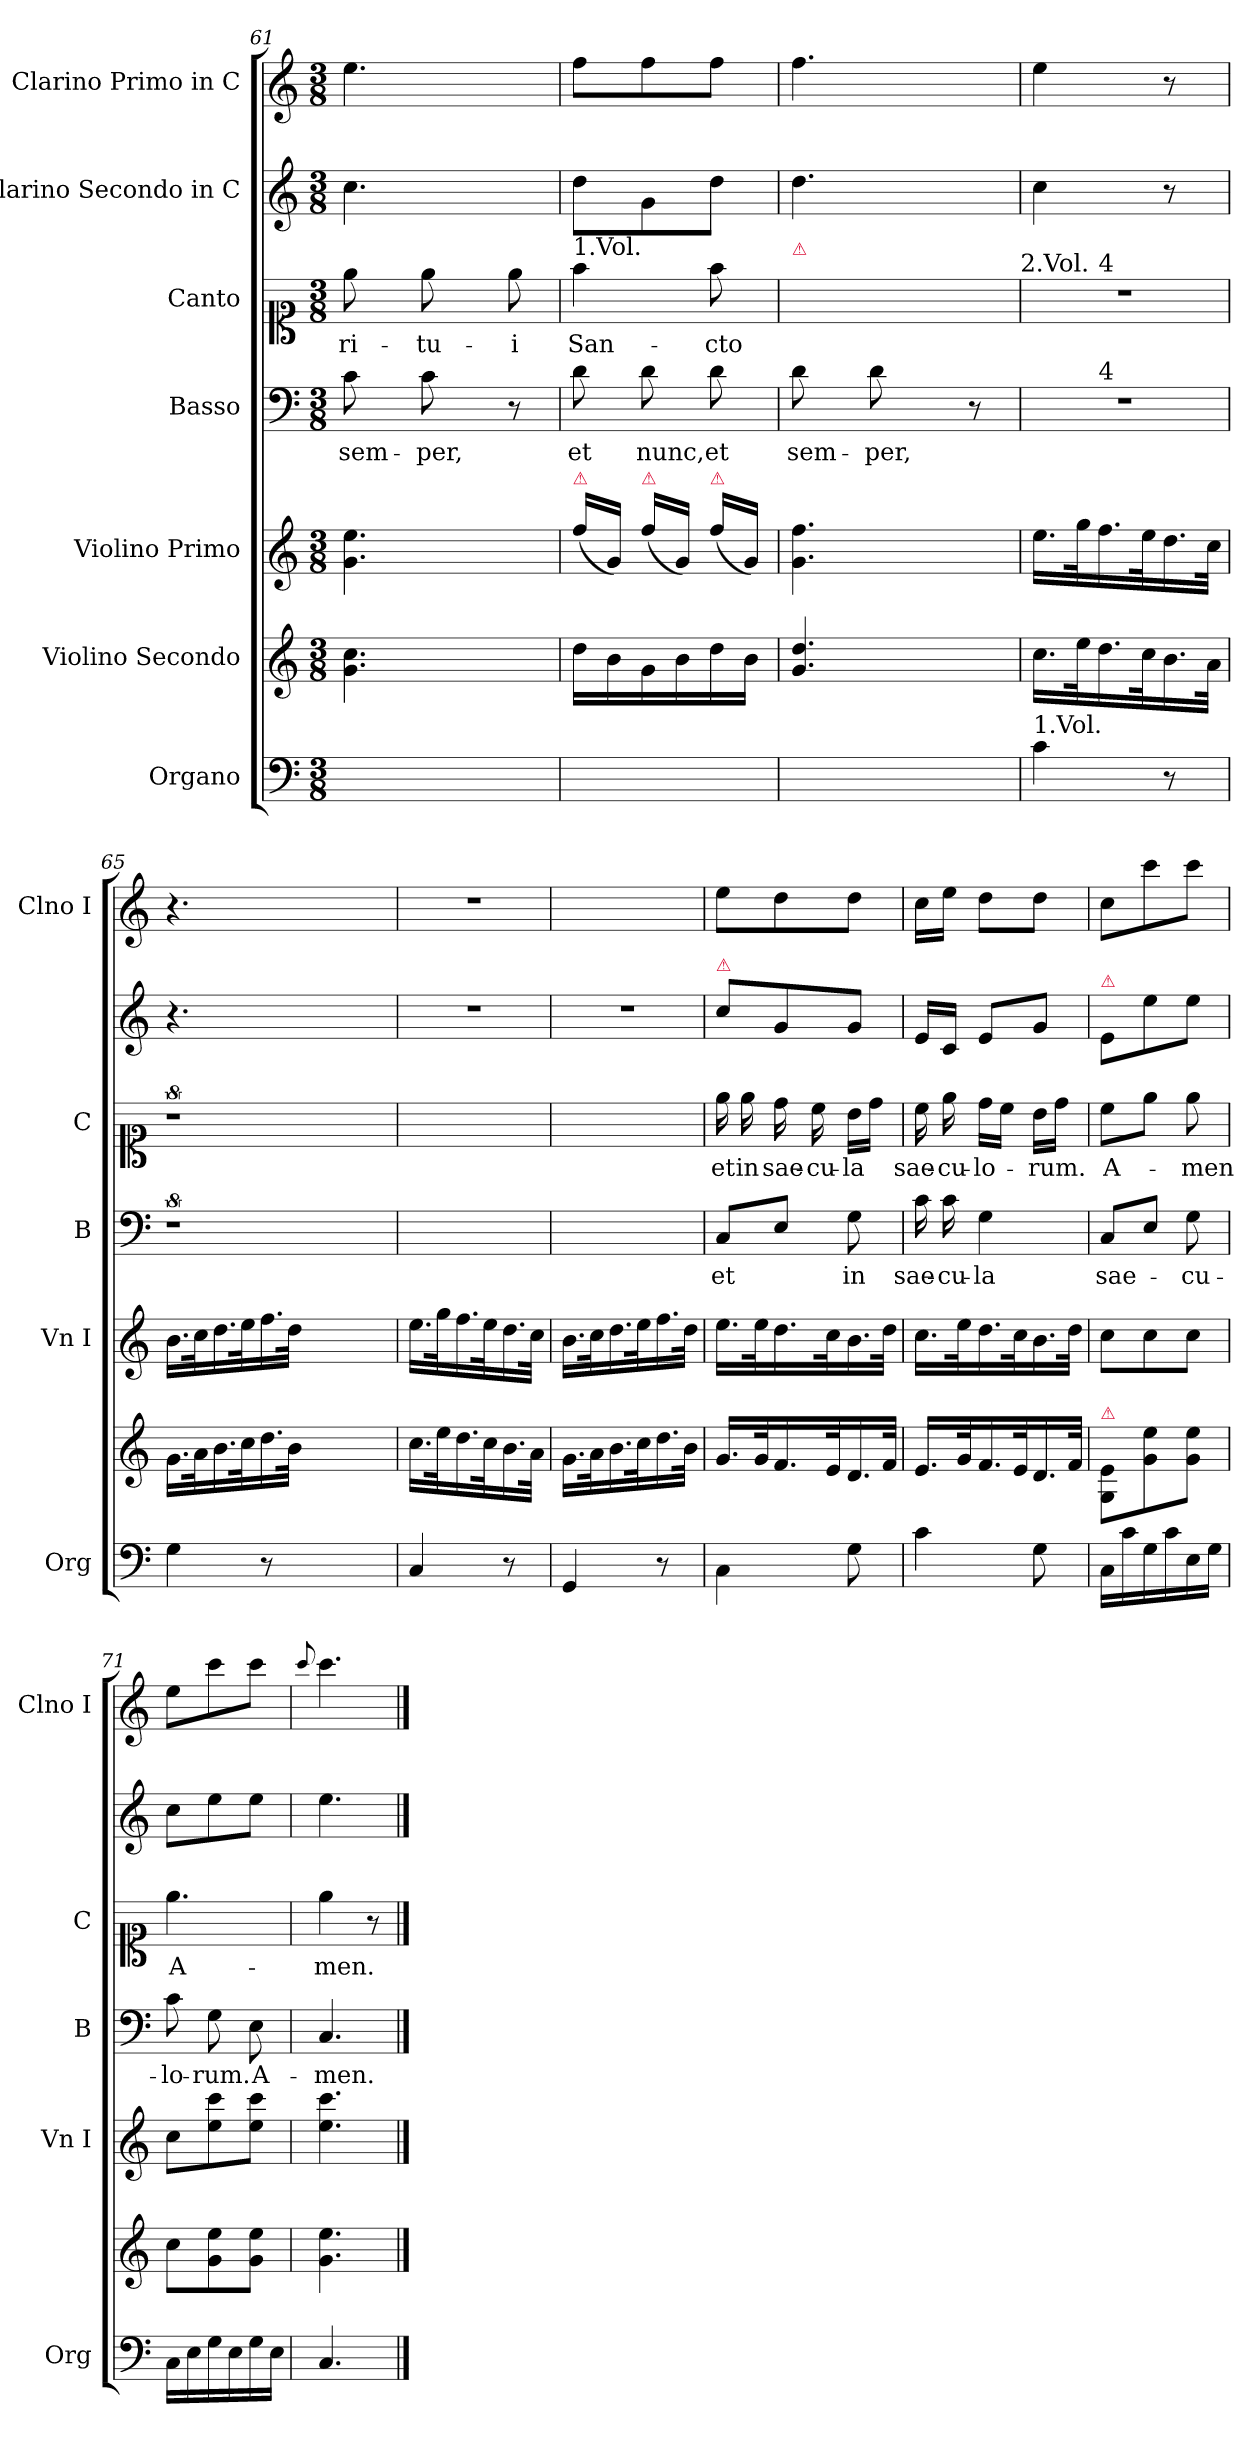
**kern	**kern	**kern	**kern	**text	**kern	**text	**kern	**kern
*part7	*part6	*part5	*part4	*part4	*part3	*part3	*part2	*part1
*staff7	*staff6	*staff5	*staff4	*staff4	*staff3	*staff3	*staff2	*staff1
*I"Organo	*I"Violino Secondo	*I"Violino Primo	*I"Basso	*	*I"Canto	*	*I"Clarino Secondo in C	*I"Clarino Primo in C
*I'Org	*	*I'Vn I	*I'B	*	*I'C	*	*	*I'Clno I
*clefF4	*clefG2	*clefG2	*clefF4	*	*clefC1	*	*clefG2	*clefG2
*k[]	*k[]	*k[]	*k[]	*	*k[]	*	*k[]	*k[]
*M3/8	*M3/8	*M3/8	*M3/8	*	*M3/8	*	*M3/8	*M3/8
=61	=61	=61	=61	=61	=61	=61	=61	=61
16C/LLyy	4.g\ 4.cc\	4.g\ 4.ee\	8c\	sem-	8ee\	-ri-	4.cc\	4.ee\
32D\Lyy	.	.	.	.	.	.	.	.
32E\JJJyy	.	.	.	.	.	.	.	.
32F\LLLyy	.	.	8c\	-per,	8ee\	-tu-	.	.
32G\yy	.	.	.	.	.	.	.	.
32A\yy	.	.	.	.	.	.	.	.
32B\JJJyy	.	.	.	.	.	.	.	.
8c\yy	.	.	8r	.	8ee\	-i	.	.
=62	=62	=62	=62	=62	=62	=62	=62	=62
!	!	!	!	!	!LO:TX:a:t=1.Vol.	!	!	!
!	!	!LO:TX:a:color=crimson:t=⚠	!	!	!	!	!	!
16ryy	16dd\LL	(>16ff\LL	8d\	et	4ff\	San-	8dd\L	8ff\L
16GG/LLyy	16b\	16g/JJ)	.	.	.	.	.	.
!	!	!LO:TX:a:color=crimson:t=⚠	!	!	!	!	!	!
16BB/yy	16g/	(>16ff\LL	8d\	nunc,	.	.	8g/	8ff\
16GG/yy	16b\	16g/JJ)	.	.	.	.	.	.
!	!	!LO:TX:a:color=crimson:t=⚠	!	!	!	!	!	!
16D\yy	16dd\	(>16ff\LL	8d\	et	8ff\	-cto	8dd\J	8ff\J
16BB/JJyy	16b\JJ	16g/JJ)	.	.	.	.	.	.
=63	=63	=63	=63	=63	=63	=63	=63	=63
!	!	!	!	!	!LO:TX:a:color=crimson:t=⚠	!	!	!
16GG/LLyy	4.g/ 4.dd/	4.g\ 4.ff\	8d\	sem-	4ff\yy	San-	4.dd\	4.ff\
32AA/Lyy	.	.	.	.	.	.	.	.
32BB/JJJyy	.	.	.	.	.	.	.	.
32C/LLLyy	.	.	8d\	-per,	.	.	.	.
32D\yy	.	.	.	.	.	.	.	.
32E\yy	.	.	.	.	.	.	.	.
32F#X\JJJyy	.	.	.	.	.	.	.	.
8G\yy	.	.	8r	.	8ff\yy	-cto,	.	.
!	!	!	!	!	!LO:TX:a:t=2.Vol.	!	!	!
=64	=64	=64	=64	=64	=64	=64	=64	=64
!LO:TX:a:t=1.Vol.	!	!	!	!	!	!	!	!
*	*	*	*^	*	*^	*	*	*
4c\	16.cc\LL	16.ee\LL	4.r	8ryy	.	4.r	8ryy	.	4cc\	4ee\
.	32ee\K	32gg\K	.	.	.	.	.	.	.	.
!	!	!	!	!	!	!	!LO:TX:a:t=4	!	!	!
!	!	!	!	!LO:TX:a:t=4	!	!	!	!	!	!
.	16.dd\	16.ff\	.	4ryy	.	.	4ryy	.	.	.
.	32cc\K	32ee\K	.	.	.	.	.	.	.	.
8r	16.b\	16.dd\	.	.	.	.	.	.	8r	8r
.	32a/JJk	32cc\JJk	.	.	.	.	.	.	.	.
*	*	*	*v	*v	*	*	*	*	*	*
*	*	*	*	*	*v	*v	*	*	*
=65	=65	=65	=65	=65	=65	=65	=65	=65
4G\	16.g/LL	16.b\LL	8%9r	.	8%9r	.	4.r	4.r
.	32a/K	32cc\K	.	.	.	.	.	.
.	16.b\	16.dd\	.	.	.	.	.	.
.	32cc\K	32ee\K	.	.	.	.	.	.
8r	16.dd\	16.ff\	.	.	.	.	.	.
.	32b\JJk	32dd\JJk	.	.	.	.	.	.
2.ryy	2.ryy	2.ryy	.	.	.	.	2.ryy	2.ryy
=66	=66	=66	=66	=66	=66	=66	=66	=66
4C/	16.cc\LL	16.ee\LL	4.ryy	.	4.ryy	.	4.r	4.r
.	32ee\K	32gg\K	.	.	.	.	.	.
.	16.dd\	16.ff\	.	.	.	.	.	.
.	32cc\K	32ee\K	.	.	.	.	.	.
8r	16.b\	16.dd\	.	.	.	.	.	.
.	32a/JJk	32cc\JJk	.	.	.	.	.	.
=67	=67	=67	=67	=67	=67	=67	=67	=67
4GG/	16.g/LL	16.b\LL	4.ryy	.	4.ryy	.	4.r	4.ryy
.	32a/K	32cc\K	.	.	.	.	.	.
.	16.b\	16.dd\	.	.	.	.	.	.
.	32cc\K	32ee\K	.	.	.	.	.	.
8r	16.dd\	16.ff\	.	.	.	.	.	.
.	32b\JJk	32dd\JJk	.	.	.	.	.	.
=68	=68	=68	=68	=68	=68	=68	=68	=68
!	!	!	!	!	!	!	!LO:TX:a:color=crimson:t=⚠	!
4C\	16.g/LL	16.ee\LL	8C/L	et	16ee\	et	8cc\L	8ee\L
.	.	.	.	.	16ee\	in	.	.
.	32g/K	32ee\K	.	.	.	.	.	.
.	16.f/	16.dd\	8E\J	.	16dd\	sae-	8g/	8dd\
.	.	.	.	.	16cc\	-cu-	.	.
.	32e/K	32cc\K	.	.	.	.	.	.
8G\	16.d/	16.b\	8G\	in	16b\LL	-la	8g/J	8dd\J
.	.	.	.	.	16dd\JJ	.	.	.
.	32f/JJk	32dd\JJk	.	.	.	.	.	.
=69	=69	=69	=69	=69	=69	=69	=69	=69
4c\	16.e/LL	16.cc\LL	16c\	sae-	16cc\	sae-	16e/LL	16cc\LL
.	.	.	16c\	-cu-	16ee\	-cu-	16c/JJ	16ee\JJ
.	32g/K	32ee\K	.	.	.	.	.	.
.	16.f/	16.dd\	4G\	-la	16dd\LL	-lo-	8e/L	8dd\L
.	.	.	.	.	16cc\JJ	.	.	.
.	32e/K	32cc\K	.	.	.	.	.	.
8G\	16.d/	16.b\	.	.	16b\LL	-rum.	8g/J	8dd\J
.	.	.	.	.	16dd\JJ	.	.	.
.	32f/JJk	32dd\JJk	.	.	.	.	.	.
=70	=70	=70	=70	=70	=70	=70	=70	=70
!	!	!	!	!	!	!	!LO:TX:a:color=crimson:t=⚠	!
!	!LO:TX:a:color=crimson:t=⚠	!	!	!	!	!	!	!
16C/LL	8G/ 8e/L	8cc\L	8C/L	sae-	8cc\L	A-	8e/L	8cc\L
16c\	.	.	.	.	.	.	.	.
16G\	8g\ 8ee\	8cc\	8E\J	.	8ee\J	.	8ee\	8ccc\
16c\	.	.	.	.	.	.	.	.
16E\	8g\ 8ee\J	8cc\J	8G\	-cu-	8ee\	-men	8ee\J	8ccc\J
16G\JJ	.	.	.	.	.	.	.	.
=71	=71	=71	=71	=71	=71	=71	=71	=71
16C/LL	8cc\L	8cc\L	8c\	-lo-	4.ee\	A-	8cc\L	8ee\L
16E\	.	.	.	.	.	.	.	.
16G\	8g\ 8ee\	8ee\ 8ccc\	8G\	-rum.	.	.	8ee\	8ccc\
16E\	.	.	.	.	.	.	.	.
16G\	8g\ 8ee\J	8ee\ 8ccc\J	8E\	A-	.	.	8ee\J	8ccc\J
16E\JJ	.	.	.	.	.	.	.	.
=72	=72	=72	=72	=72	=72	=72	=72	=72
.	.	.	.	.	.	.	.	8qqccc/
4.C/	4.g\ 4.ee\	4.ee\ 4.ccc\	4.C/	-men.	4ee\	-men.	4.ee\	4.ccc\
.	.	.	.	.	8r	.	.	.
==	==	==	==	==	==	==	==	==
*-	*-	*-	*-	*-	*-	*-	*-	*-
